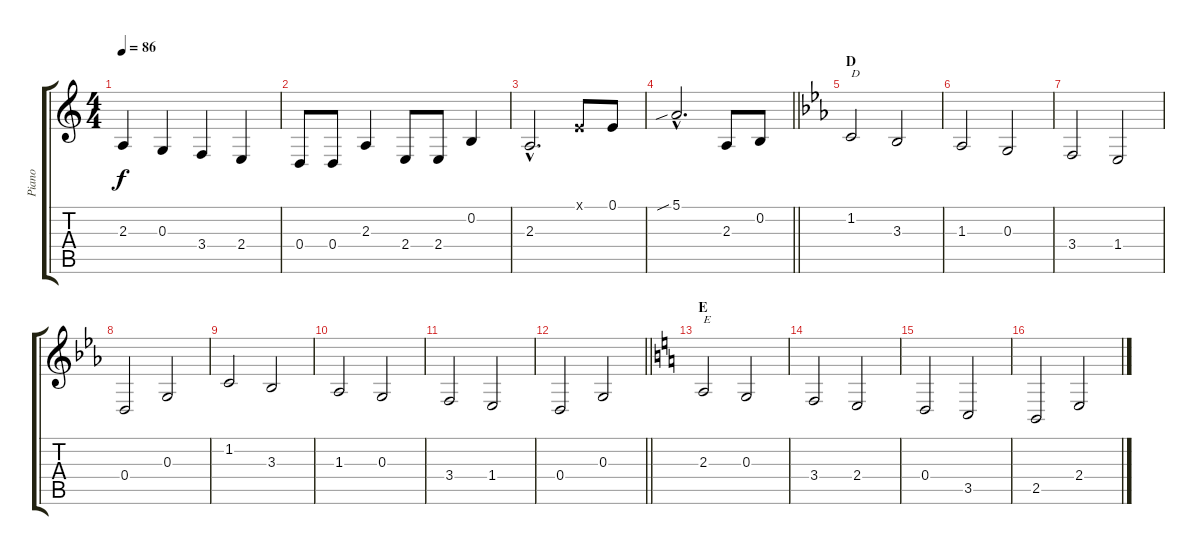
\track ("Piano" "Piano") {instrument acousticgrandpiano}
\staff {score tabs}
\tuning (E4 B3 G3 D3 A2 E2) {hide}
\ts (4 4)
\tempo 86
\clef g2
\ks c
2.3.4{dy f} 0.3.4 3.4.4 2.4.4 |
0.4.8 0.4.8 2.3.4 2.4.8 2.4.8 0.2.4 |
2.3{hac}.2{d} 0.1{x}.8 0.1.8 |
\barLineRight lightlight
5.1{sib hac}.2{d} 2.3.8 0.2.8 |
\section ("" "D")
\ks eb
1.2.2{txt "D"} 3.3.2 |
1.3.2 0.3.2 |
3.4.2 1.4.2 |
0.4.2 0.3.2 |
1.2.2 3.3.2 |
1.3.2 0.3.2 |
3.4.2 1.4.2 |
\barLineRight lightlight
0.4.2 0.3.2 |
\section ("" "E")
\ks c
2.3.2{txt "E"} 0.3.2 |
3.4.2 2.4.2 |
0.4.2 3.5.2 |
2.5.2 2.4.2
